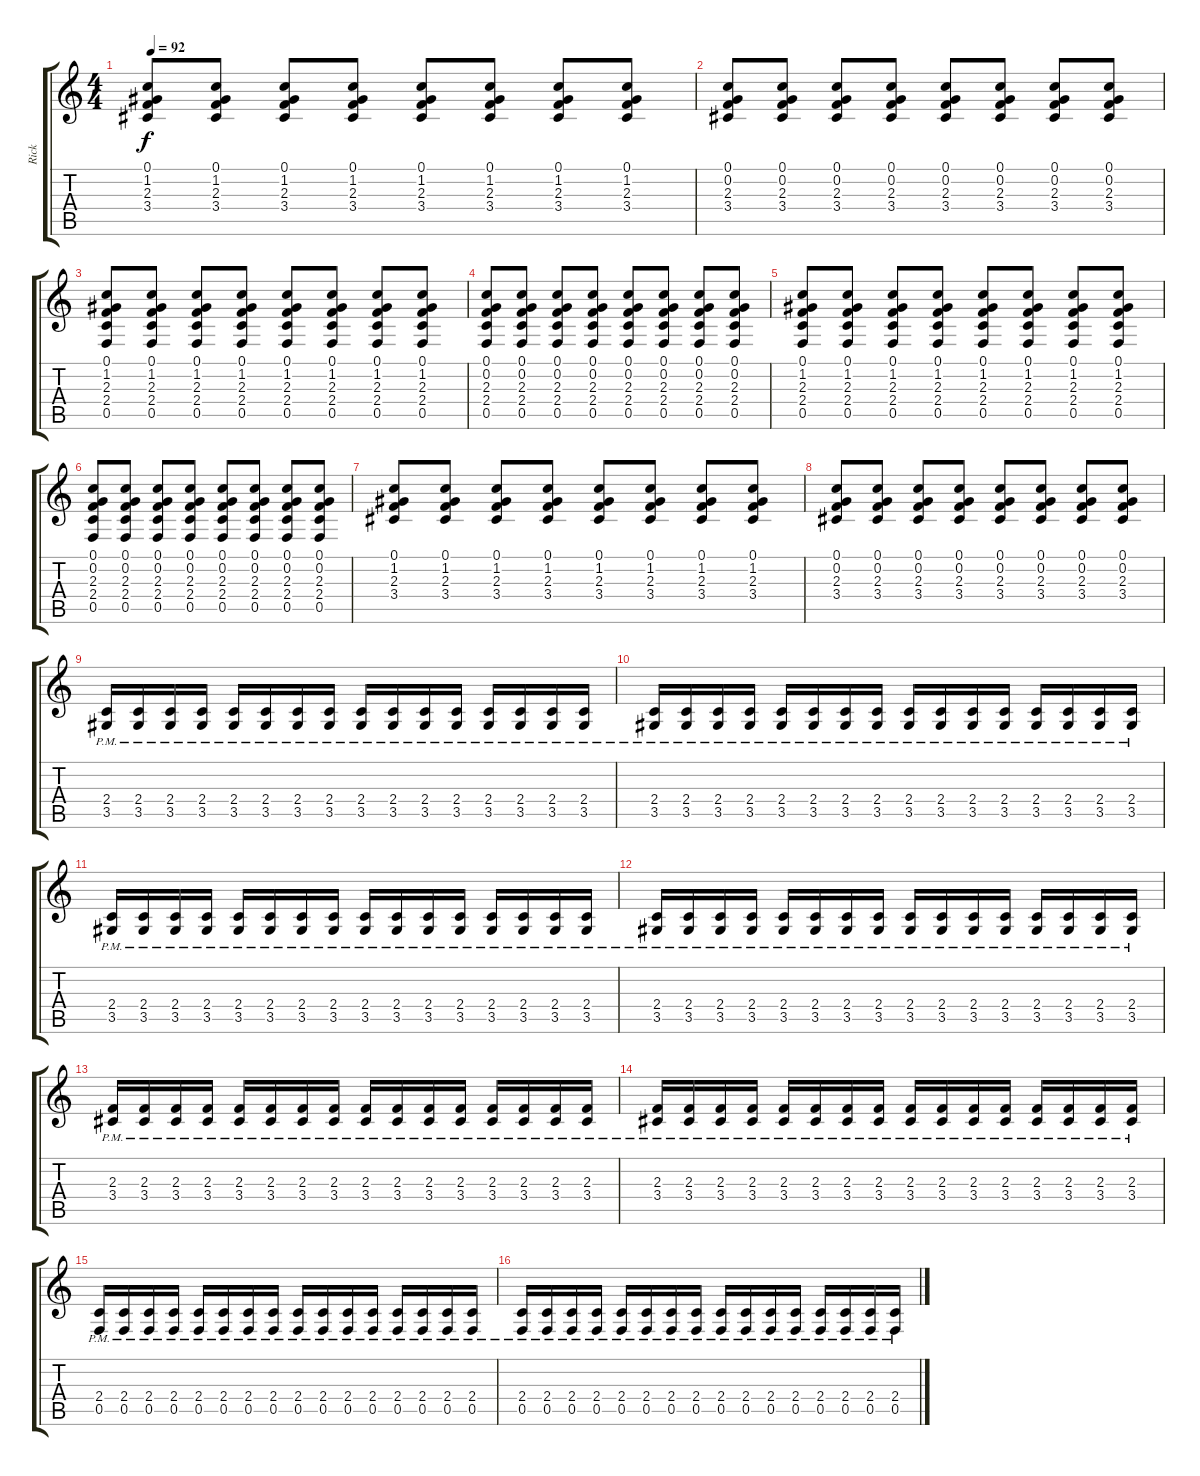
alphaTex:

\track ("Rick" "Rick") {instrument electricguitarjazz}
\staff {score tabs}
\tuning (C4 G3 Eb3 Bb2 F2 C2) {hide}
\ts (4 4)
\tempo 92
\clef g2
\ks c
(0.1 1.2 2.3 3.4).8{dy f} (0.1 1.2 2.3 3.4).8 (0.1 1.2 2.3 3.4).8 (0.1 1.2 2.3 3.4).8 (0.1 1.2 2.3 3.4).8 (0.1 1.2 2.3 3.4).8 (0.1 1.2 2.3 3.4).8 (0.1 1.2 2.3 3.4).8 |
(0.1 0.2 2.3 3.4).8 (0.1 0.2 2.3 3.4).8 (0.1 0.2 2.3 3.4).8 (0.1 0.2 2.3 3.4).8 (0.1 0.2 2.3 3.4).8 (0.1 0.2 2.3 3.4).8 (0.1 0.2 2.3 3.4).8 (0.1 0.2 2.3 3.4).8 |
(0.1 1.2 2.3 2.4 0.5).8 (0.1 1.2 2.3 2.4 0.5).8 (0.1 1.2 2.3 2.4 0.5).8 (0.1 1.2 2.3 2.4 0.5).8 (0.1 1.2 2.3 2.4 0.5).8 (0.1 1.2 2.3 2.4 0.5).8 (0.1 1.2 2.3 2.4 0.5).8 (0.1 1.2 2.3 2.4 0.5).8 |
(0.1 0.2 2.3 2.4 0.5).8 (0.1 0.2 2.3 2.4 0.5).8 (0.1 0.2 2.3 2.4 0.5).8 (0.1 0.2 2.3 2.4 0.5).8 (0.1 0.2 2.3 2.4 0.5).8 (0.1 0.2 2.3 2.4 0.5).8 (0.1 0.2 2.3 2.4 0.5).8 (0.1 0.2 2.3 2.4 0.5).8 |
(0.1 1.2 2.3 2.4 0.5).8 (0.1 1.2 2.3 2.4 0.5).8 (0.1 1.2 2.3 2.4 0.5).8 (0.1 1.2 2.3 2.4 0.5).8 (0.1 1.2 2.3 2.4 0.5).8 (0.1 1.2 2.3 2.4 0.5).8 (0.1 1.2 2.3 2.4 0.5).8 (0.1 1.2 2.3 2.4 0.5).8 |
(0.1 0.2 2.3 2.4 0.5).8 (0.1 0.2 2.3 2.4 0.5).8 (0.1 0.2 2.3 2.4 0.5).8 (0.1 0.2 2.3 2.4 0.5).8 (0.1 0.2 2.3 2.4 0.5).8 (0.1 0.2 2.3 2.4 0.5).8 (0.1 0.2 2.3 2.4 0.5).8 (0.1 0.2 2.3 2.4 0.5).8 |
(0.1 1.2 2.3 3.4).8 (0.1 1.2 2.3 3.4).8 (0.1 1.2 2.3 3.4).8 (0.1 1.2 2.3 3.4).8 (0.1 1.2 2.3 3.4).8 (0.1 1.2 2.3 3.4).8 (0.1 1.2 2.3 3.4).8 (0.1 1.2 2.3 3.4).8 |
(0.1 0.2 2.3 3.4).8 (0.1 0.2 2.3 3.4).8 (0.1 0.2 2.3 3.4).8 (0.1 0.2 2.3 3.4).8 (0.1 0.2 2.3 3.4).8 (0.1 0.2 2.3 3.4).8 (0.1 0.2 2.3 3.4).8 (0.1 0.2 2.3 3.4).8 |
(2.4{pm} 3.5{pm}).16 (2.4{pm} 3.5{pm}).16 (2.4{pm} 3.5{pm}).16 (2.4{pm} 3.5{pm}).16 (2.4{pm} 3.5{pm}).16 (2.4{pm} 3.5{pm}).16 (2.4{pm} 3.5{pm}).16 (2.4{pm} 3.5{pm}).16 (2.4{pm} 3.5{pm}).16 (2.4{pm} 3.5{pm}).16 (2.4{pm} 3.5{pm}).16 (2.4{pm} 3.5{pm}).16 (2.4{pm} 3.5{pm}).16 (2.4{pm} 3.5{pm}).16 (2.4{pm} 3.5{pm}).16 (2.4{pm} 3.5{pm}).16 |
(2.4{pm} 3.5{pm}).16 (2.4{pm} 3.5{pm}).16 (2.4{pm} 3.5{pm}).16 (2.4{pm} 3.5{pm}).16 (2.4{pm} 3.5{pm}).16 (2.4{pm} 3.5{pm}).16 (2.4{pm} 3.5{pm}).16 (2.4{pm} 3.5{pm}).16 (2.4{pm} 3.5{pm}).16 (2.4{pm} 3.5{pm}).16 (2.4{pm} 3.5{pm}).16 (2.4{pm} 3.5{pm}).16 (2.4{pm} 3.5{pm}).16 (2.4{pm} 3.5{pm}).16 (2.4{pm} 3.5{pm}).16 (2.4{pm} 3.5{pm}).16 |
(2.4{pm} 3.5{pm}).16 (2.4{pm} 3.5{pm}).16 (2.4{pm} 3.5{pm}).16 (2.4{pm} 3.5{pm}).16 (2.4{pm} 3.5{pm}).16 (2.4{pm} 3.5{pm}).16 (2.4{pm} 3.5{pm}).16 (2.4{pm} 3.5{pm}).16 (2.4{pm} 3.5{pm}).16 (2.4{pm} 3.5{pm}).16 (2.4{pm} 3.5{pm}).16 (2.4{pm} 3.5{pm}).16 (2.4{pm} 3.5{pm}).16 (2.4{pm} 3.5{pm}).16 (2.4{pm} 3.5{pm}).16 (2.4{pm} 3.5{pm}).16 |
(2.4{pm} 3.5{pm}).16 (2.4{pm} 3.5{pm}).16 (2.4{pm} 3.5{pm}).16 (2.4{pm} 3.5{pm}).16 (2.4{pm} 3.5{pm}).16 (2.4{pm} 3.5{pm}).16 (2.4{pm} 3.5{pm}).16 (2.4{pm} 3.5{pm}).16 (2.4{pm} 3.5{pm}).16 (2.4{pm} 3.5{pm}).16 (2.4{pm} 3.5{pm}).16 (2.4{pm} 3.5{pm}).16 (2.4{pm} 3.5{pm}).16 (2.4{pm} 3.5{pm}).16 (2.4{pm} 3.5{pm}).16 (2.4{pm} 3.5{pm}).16 |
(2.3{pm} 3.4{pm}).16 (2.3{pm} 3.4{pm}).16 (2.3{pm} 3.4{pm}).16 (2.3{pm} 3.4{pm}).16 (2.3{pm} 3.4{pm}).16 (2.3{pm} 3.4{pm}).16 (2.3{pm} 3.4{pm}).16 (2.3{pm} 3.4{pm}).16 (2.3{pm} 3.4{pm}).16 (2.3{pm} 3.4{pm}).16 (2.3{pm} 3.4{pm}).16 (2.3{pm} 3.4{pm}).16 (2.3{pm} 3.4{pm}).16 (2.3{pm} 3.4{pm}).16 (2.3{pm} 3.4{pm}).16 (2.3{pm} 3.4{pm}).16 |
(2.3{pm} 3.4{pm}).16 (2.3{pm} 3.4{pm}).16 (2.3{pm} 3.4{pm}).16 (2.3{pm} 3.4{pm}).16 (2.3{pm} 3.4{pm}).16 (2.3{pm} 3.4{pm}).16 (2.3{pm} 3.4{pm}).16 (2.3{pm} 3.4{pm}).16 (2.3{pm} 3.4{pm}).16 (2.3{pm} 3.4{pm}).16 (2.3{pm} 3.4{pm}).16 (2.3{pm} 3.4{pm}).16 (2.3{pm} 3.4{pm}).16 (2.3{pm} 3.4{pm}).16 (2.3{pm} 3.4{pm}).16 (2.3{pm} 3.4{pm}).16 |
(2.4{pm} 0.5{pm}).16 (2.4{pm} 0.5{pm}).16 (2.4{pm} 0.5{pm}).16 (2.4{pm} 0.5{pm}).16 (2.4{pm} 0.5{pm}).16 (2.4{pm} 0.5{pm}).16 (2.4{pm} 0.5{pm}).16 (2.4{pm} 0.5{pm}).16 (2.4{pm} 0.5{pm}).16 (2.4{pm} 0.5{pm}).16 (2.4{pm} 0.5{pm}).16 (2.4{pm} 0.5{pm}).16 (2.4{pm} 0.5{pm}).16 (2.4{pm} 0.5{pm}).16 (2.4{pm} 0.5{pm}).16 (2.4{pm} 0.5{pm}).16 |
(2.4{pm} 0.5{pm}).16 (2.4{pm} 0.5{pm}).16 (2.4{pm} 0.5{pm}).16 (2.4{pm} 0.5{pm}).16 (2.4{pm} 0.5{pm}).16 (2.4{pm} 0.5{pm}).16 (2.4{pm} 0.5{pm}).16 (2.4{pm} 0.5{pm}).16 (2.4{pm} 0.5{pm}).16 (2.4{pm} 0.5{pm}).16 (2.4{pm} 0.5{pm}).16 (2.4{pm} 0.5{pm}).16 (2.4{pm} 0.5{pm}).16 (2.4{pm} 0.5{pm}).16 (2.4{pm} 0.5{pm}).16 (2.4{pm} 0.5{pm}).16
